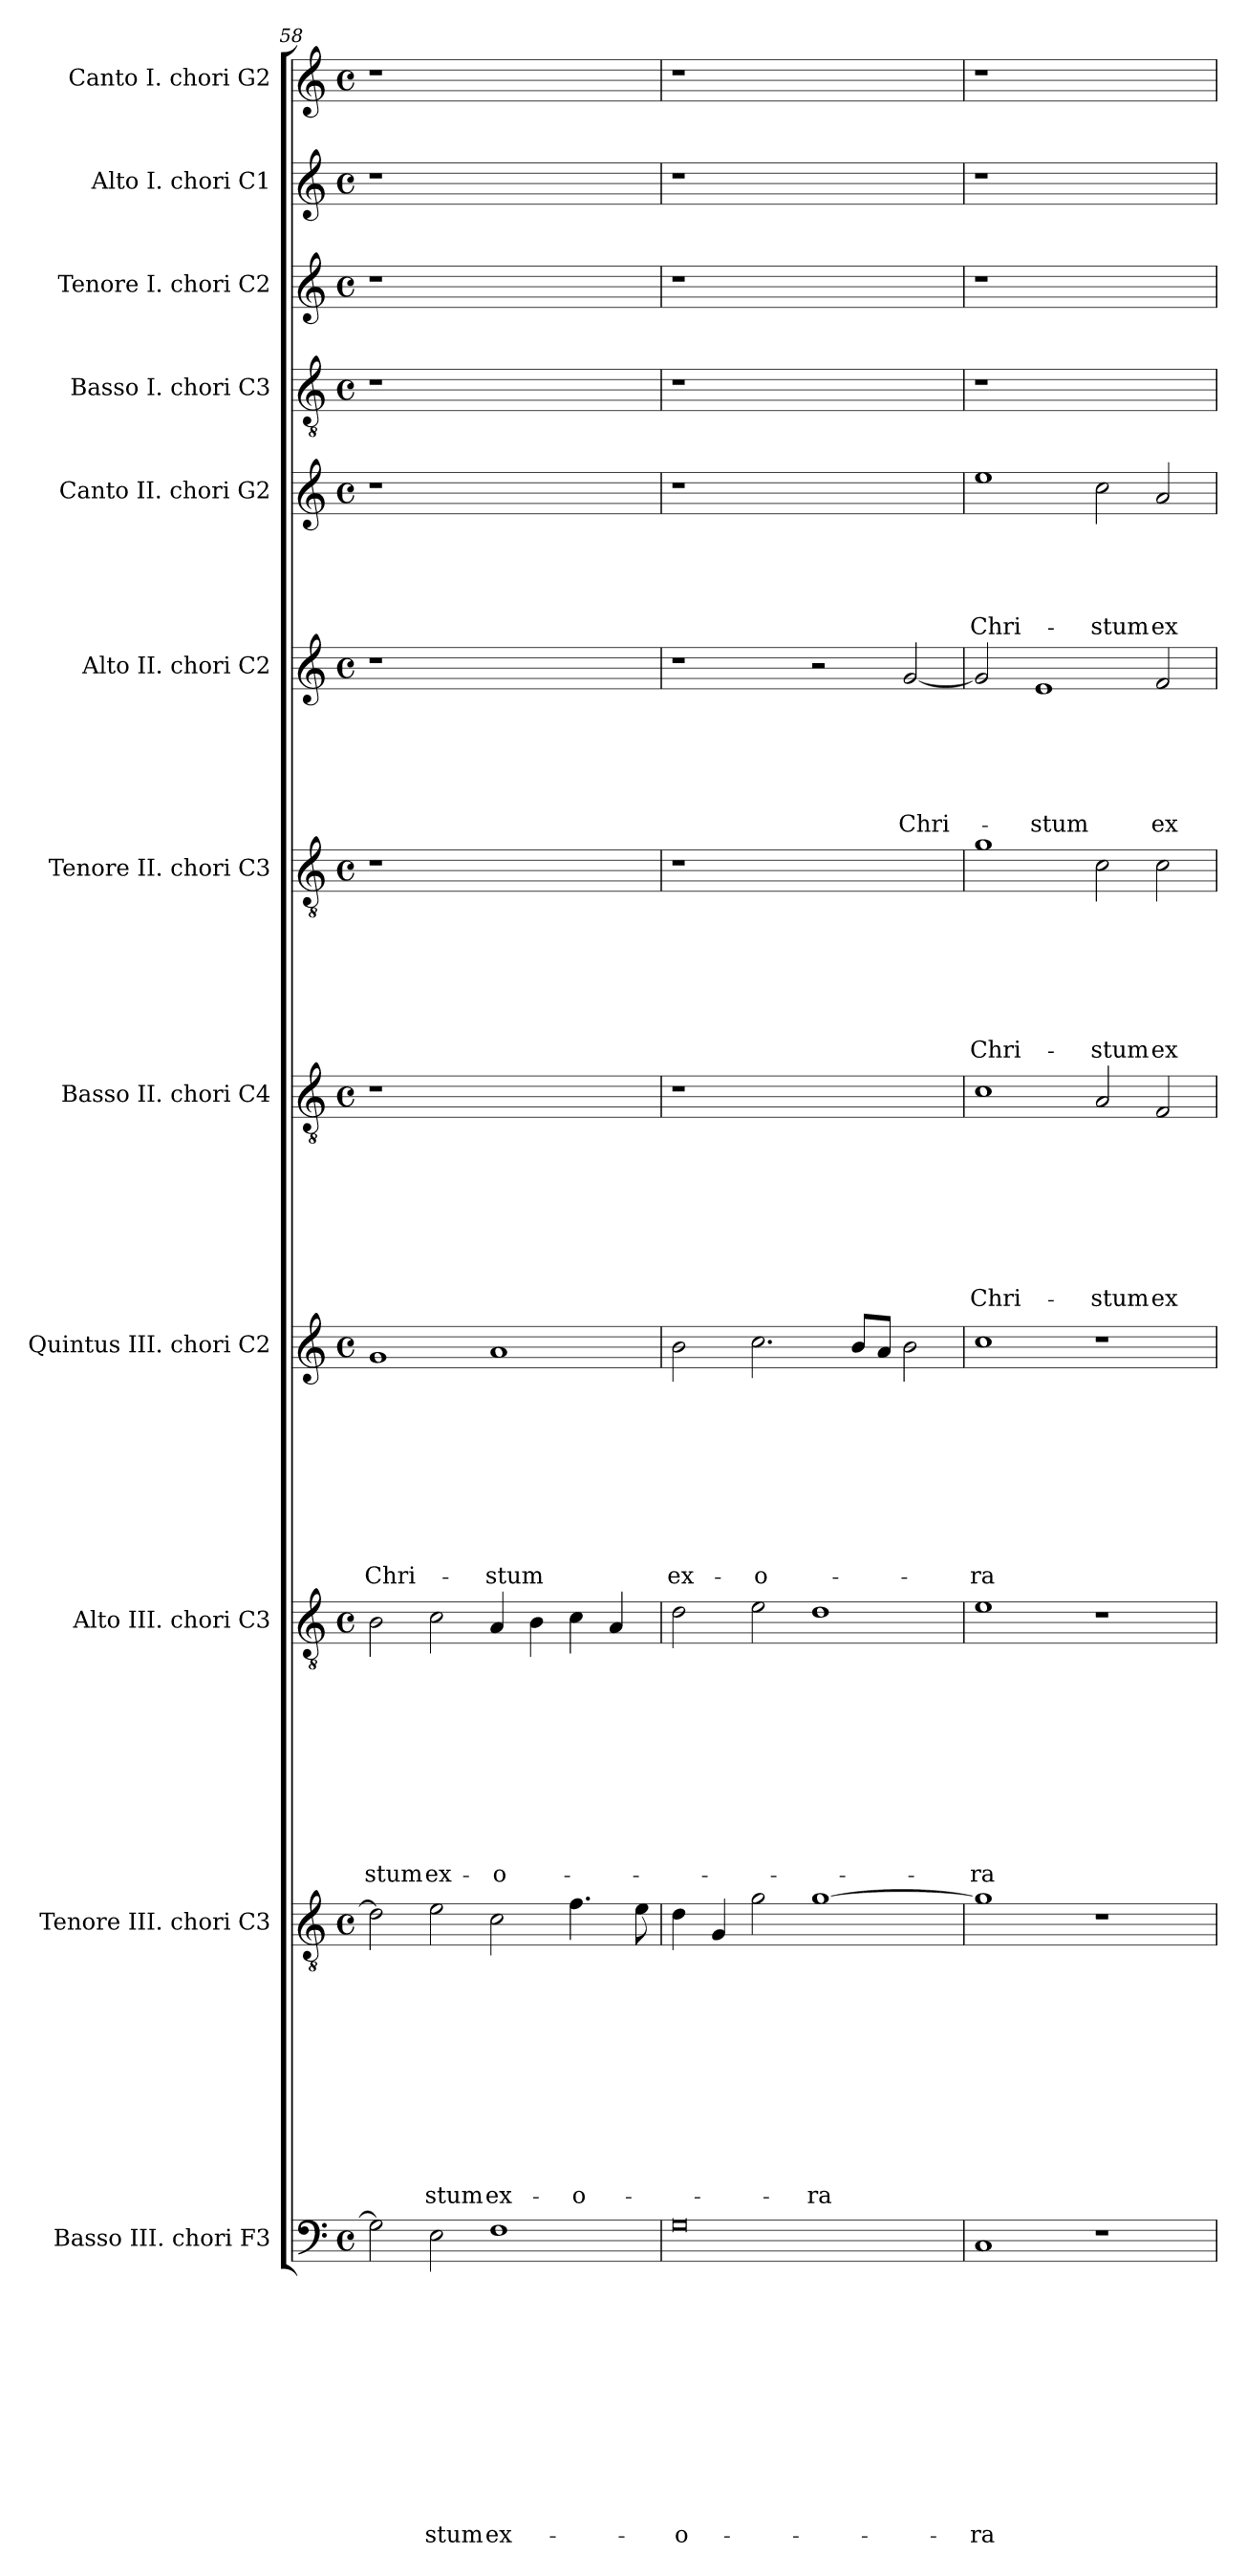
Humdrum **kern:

**kern	**text	**text	**text	**text	**text	**text	**text	**text	**text	**text	**text	**text	**kern	**text	**text	**text	**text	**text	**text	**text	**text	**text	**text	**text	**kern	**text	**text	**text	**text	**text	**text	**text	**text	**text	**text	**kern	**text	**text	**text	**text	**text	**text	**text	**text	**text	**kern	**text	**text	**text	**text	**text	**text	**text	**text	**kern	**text	**text	**text	**text	**text	**text	**text	**kern	**text	**text	**text	**text	**text	**text	**kern	**text	**text	**text	**text	**text	**kern	**kern	**kern	**kern
*part12	*part12	*part12	*part12	*part12	*part12	*part12	*part12	*part12	*part12	*part12	*part12	*part12	*part11	*part11	*part11	*part11	*part11	*part11	*part11	*part11	*part11	*part11	*part11	*part11	*part10	*part10	*part10	*part10	*part10	*part10	*part10	*part10	*part10	*part10	*part10	*part9	*part9	*part9	*part9	*part9	*part9	*part9	*part9	*part9	*part9	*part8	*part8	*part8	*part8	*part8	*part8	*part8	*part8	*part8	*part7	*part7	*part7	*part7	*part7	*part7	*part7	*part7	*part6	*part6	*part6	*part6	*part6	*part6	*part6	*part5	*part5	*part5	*part5	*part5	*part5	*part4	*part3	*part2	*part1
*staff12	*staff12	*staff12	*staff12	*staff12	*staff12	*staff12	*staff12	*staff12	*staff12	*staff12	*staff12	*staff12	*staff11	*staff11	*staff11	*staff11	*staff11	*staff11	*staff11	*staff11	*staff11	*staff11	*staff11	*staff11	*staff10	*staff10	*staff10	*staff10	*staff10	*staff10	*staff10	*staff10	*staff10	*staff10	*staff10	*staff9	*staff9	*staff9	*staff9	*staff9	*staff9	*staff9	*staff9	*staff9	*staff9	*staff8	*staff8	*staff8	*staff8	*staff8	*staff8	*staff8	*staff8	*staff8	*staff7	*staff7	*staff7	*staff7	*staff7	*staff7	*staff7	*staff7	*staff6	*staff6	*staff6	*staff6	*staff6	*staff6	*staff6	*staff5	*staff5	*staff5	*staff5	*staff5	*staff5	*staff4	*staff3	*staff2	*staff1
*I"Basso III. chori F3	*	*	*	*	*	*	*	*	*	*	*	*	*I"Tenore III. chori C3	*	*	*	*	*	*	*	*	*	*	*	*I"Alto III. chori C3	*	*	*	*	*	*	*	*	*	*	*I"Quintus  III. chori C2	*	*	*	*	*	*	*	*	*	*I"Basso II. chori C4	*	*	*	*	*	*	*	*	*I"Tenore II. chori C3	*	*	*	*	*	*	*	*I"Alto II. chori C2	*	*	*	*	*	*	*I"Canto II. chori G2	*	*	*	*	*	*I"Basso I. chori C3	*I"Tenore I. chori C2	*I"Alto I. chori C1	*I"Canto I. chori G2
*clefF4	*	*	*	*	*	*	*	*	*	*	*	*	*clefGv2	*	*	*	*	*	*	*	*	*	*	*	*clefGv2	*	*	*	*	*	*	*	*	*	*	*clefG2	*	*	*	*	*	*	*	*	*	*clefGv2	*	*	*	*	*	*	*	*	*clefGv2	*	*	*	*	*	*	*	*clefG2	*	*	*	*	*	*	*clefG2	*	*	*	*	*	*clefGv2	*clefG2	*clefG2	*clefG2
*k[]	*	*	*	*	*	*	*	*	*	*	*	*	*k[]	*	*	*	*	*	*	*	*	*	*	*	*k[]	*	*	*	*	*	*	*	*	*	*	*k[]	*	*	*	*	*	*	*	*	*	*k[]	*	*	*	*	*	*	*	*	*k[]	*	*	*	*	*	*	*	*k[]	*	*	*	*	*	*	*k[]	*	*	*	*	*	*k[]	*k[]	*k[]	*k[]
*C:	*	*	*	*	*	*	*	*	*	*	*	*	*C:	*	*	*	*	*	*	*	*	*	*	*	*C:	*	*	*	*	*	*	*	*	*	*	*C:	*	*	*	*	*	*	*	*	*	*C:	*	*	*	*	*	*	*	*	*C:	*	*	*	*	*	*	*	*C:	*	*	*	*	*	*	*C:	*	*	*	*	*	*C:	*C:	*C:	*C:
*M4/4	*	*	*	*	*	*	*	*	*	*	*	*	*M4/4	*	*	*	*	*	*	*	*	*	*	*	*M4/4	*	*	*	*	*	*	*	*	*	*	*M4/4	*	*	*	*	*	*	*	*	*	*M4/4	*	*	*	*	*	*	*	*	*M4/4	*	*	*	*	*	*	*	*M4/4	*	*	*	*	*	*	*M4/4	*	*	*	*	*	*M4/4	*M4/4	*M4/4	*M4/4
*met(c)	*	*	*	*	*	*	*	*	*	*	*	*	*met(c)	*	*	*	*	*	*	*	*	*	*	*	*met(c)	*	*	*	*	*	*	*	*	*	*	*met(c)	*	*	*	*	*	*	*	*	*	*met(c)	*	*	*	*	*	*	*	*	*met(c)	*	*	*	*	*	*	*	*met(c)	*	*	*	*	*	*	*met(c)	*	*	*	*	*	*met(c)	*met(c)	*met(c)	*met(c)
=58	=58	=58	=58	=58	=58	=58	=58	=58	=58	=58	=58	=58	=58	=58	=58	=58	=58	=58	=58	=58	=58	=58	=58	=58	=58	=58	=58	=58	=58	=58	=58	=58	=58	=58	=58	=58	=58	=58	=58	=58	=58	=58	=58	=58	=58	=58	=58	=58	=58	=58	=58	=58	=58	=58	=58	=58	=58	=58	=58	=58	=58	=58	=58	=58	=58	=58	=58	=58	=58	=58	=58	=58	=58	=58	=58	=58	=58	=58	=58
2G\]	.	.	.	.	.	.	.	.	.	.	.	.	2d\]	.	.	.	.	.	.	.	.	.	.	.	2B\	.	.	.	.	.	.	.	.	.	-stum	1g	.	.	.	.	.	.	.	.	Chri-	1r	.	.	.	.	.	.	.	.	1r	.	.	.	.	.	.	.	1r	.	.	.	.	.	.	1r	.	.	.	.	.	1r	1r	1r	1r
2E\	.	.	.	.	.	.	.	.	.	.	.	-stum	2e\	.	.	.	.	.	.	.	.	.	.	-stum	2c\	.	.	.	.	.	.	.	.	.	ex-	.	.	.	.	.	.	.	.	.	.	.	.	.	.	.	.	.	.	.	.	.	.	.	.	.	.	.	.	.	.	.	.	.	.	.	.	.	.	.	.	.	.	.	.
1F	.	.	.	.	.	.	.	.	.	.	.	ex-	2c\	.	.	.	.	.	.	.	.	.	.	ex-	4A/	.	.	.	.	.	.	.	.	.	-o-	1a	.	.	.	.	.	.	.	.	-stum	1ryy	.	.	.	.	.	.	.	.	1ryy	.	.	.	.	.	.	.	1ryy	.	.	.	.	.	.	1ryy	.	.	.	.	.	1ryy	1ryy	1ryy	1ryy
.	.	.	.	.	.	.	.	.	.	.	.	.	.	.	.	.	.	.	.	.	.	.	.	.	4B\	.	.	.	.	.	.	.	.	.	.	.	.	.	.	.	.	.	.	.	.	.	.	.	.	.	.	.	.	.	.	.	.	.	.	.	.	.	.	.	.	.	.	.	.	.	.	.	.	.	.	.	.	.	.
.	.	.	.	.	.	.	.	.	.	.	.	.	4.f\	.	.	.	.	.	.	.	.	.	.	-o-	4c\	.	.	.	.	.	.	.	.	.	.	.	.	.	.	.	.	.	.	.	.	.	.	.	.	.	.	.	.	.	.	.	.	.	.	.	.	.	.	.	.	.	.	.	.	.	.	.	.	.	.	.	.	.	.
.	.	.	.	.	.	.	.	.	.	.	.	.	.	.	.	.	.	.	.	.	.	.	.	.	4A/	.	.	.	.	.	.	.	.	.	.	.	.	.	.	.	.	.	.	.	.	.	.	.	.	.	.	.	.	.	.	.	.	.	.	.	.	.	.	.	.	.	.	.	.	.	.	.	.	.	.	.	.	.	.
.	.	.	.	.	.	.	.	.	.	.	.	.	8e\	.	.	.	.	.	.	.	.	.	.	.	.	.	.	.	.	.	.	.	.	.	.	.	.	.	.	.	.	.	.	.	.	.	.	.	.	.	.	.	.	.	.	.	.	.	.	.	.	.	.	.	.	.	.	.	.	.	.	.	.	.	.	.	.	.	.
=59	=59	=59	=59	=59	=59	=59	=59	=59	=59	=59	=59	=59	=59	=59	=59	=59	=59	=59	=59	=59	=59	=59	=59	=59	=59	=59	=59	=59	=59	=59	=59	=59	=59	=59	=59	=59	=59	=59	=59	=59	=59	=59	=59	=59	=59	=59	=59	=59	=59	=59	=59	=59	=59	=59	=59	=59	=59	=59	=59	=59	=59	=59	=59	=59	=59	=59	=59	=59	=59	=59	=59	=59	=59	=59	=59	=59	=59	=59	=59
0G	.	.	.	.	.	.	.	.	.	.	.	-o-	4d\	.	.	.	.	.	.	.	.	.	.	.	2d\	.	.	.	.	.	.	.	.	.	.	2b\	.	.	.	.	.	.	.	.	ex-	1r	.	.	.	.	.	.	.	.	1r	.	.	.	.	.	.	.	1r	.	.	.	.	.	.	1r	.	.	.	.	.	1r	1r	1r	1r
.	.	.	.	.	.	.	.	.	.	.	.	.	4G/	.	.	.	.	.	.	.	.	.	.	.	.	.	.	.	.	.	.	.	.	.	.	.	.	.	.	.	.	.	.	.	.	.	.	.	.	.	.	.	.	.	.	.	.	.	.	.	.	.	.	.	.	.	.	.	.	.	.	.	.	.	.	.	.	.	.
.	.	.	.	.	.	.	.	.	.	.	.	.	2g\	.	.	.	.	.	.	.	.	.	.	.	2e\	.	.	.	.	.	.	.	.	.	.	2.cc\	.	.	.	.	.	.	.	.	-o-	.	.	.	.	.	.	.	.	.	.	.	.	.	.	.	.	.	.	.	.	.	.	.	.	.	.	.	.	.	.	.	.	.	.
.	.	.	.	.	.	.	.	.	.	.	.	.	[1g	.	.	.	.	.	.	.	.	.	.	-ra	1d	.	.	.	.	.	.	.	.	.	.	.	.	.	.	.	.	.	.	.	.	1ryy	.	.	.	.	.	.	.	.	1ryy	.	.	.	.	.	.	.	2r	.	.	.	.	.	.	1ryy	.	.	.	.	.	1ryy	1ryy	1ryy	1ryy
.	.	.	.	.	.	.	.	.	.	.	.	.	.	.	.	.	.	.	.	.	.	.	.	.	.	.	.	.	.	.	.	.	.	.	.	8b/L	.	.	.	.	.	.	.	.	.	.	.	.	.	.	.	.	.	.	.	.	.	.	.	.	.	.	.	.	.	.	.	.	.	.	.	.	.	.	.	.	.	.	.
.	.	.	.	.	.	.	.	.	.	.	.	.	.	.	.	.	.	.	.	.	.	.	.	.	.	.	.	.	.	.	.	.	.	.	.	8a/J	.	.	.	.	.	.	.	.	.	.	.	.	.	.	.	.	.	.	.	.	.	.	.	.	.	.	.	.	.	.	.	.	.	.	.	.	.	.	.	.	.	.	.
.	.	.	.	.	.	.	.	.	.	.	.	.	.	.	.	.	.	.	.	.	.	.	.	.	.	.	.	.	.	.	.	.	.	.	.	2b\	.	.	.	.	.	.	.	.	.	.	.	.	.	.	.	.	.	.	.	.	.	.	.	.	.	.	[2g/	.	.	.	.	.	Chri-	.	.	.	.	.	.	.	.	.	.
!!LO:PB:g=z
=60	=60	=60	=60	=60	=60	=60	=60	=60	=60	=60	=60	=60	=60	=60	=60	=60	=60	=60	=60	=60	=60	=60	=60	=60	=60	=60	=60	=60	=60	=60	=60	=60	=60	=60	=60	=60	=60	=60	=60	=60	=60	=60	=60	=60	=60	=60	=60	=60	=60	=60	=60	=60	=60	=60	=60	=60	=60	=60	=60	=60	=60	=60	=60	=60	=60	=60	=60	=60	=60	=60	=60	=60	=60	=60	=60	=60	=60	=60	=60
1C	.	.	.	.	.	.	.	.	.	.	.	-ra	1g]	.	.	.	.	.	.	.	.	.	.	.	1e	.	.	.	.	.	.	.	.	.	-ra	1cc	.	.	.	.	.	.	.	.	-ra	1c	.	.	.	.	.	.	.	Chri-	1g	.	.	.	.	.	.	Chri-	2g/]	.	.	.	.	.	.	1ee	.	.	.	.	Chri-	1r	1r	1r	1r
.	.	.	.	.	.	.	.	.	.	.	.	.	.	.	.	.	.	.	.	.	.	.	.	.	.	.	.	.	.	.	.	.	.	.	.	.	.	.	.	.	.	.	.	.	.	.	.	.	.	.	.	.	.	.	.	.	.	.	.	.	.	.	1e	.	.	.	.	.	-stum	.	.	.	.	.	.	.	.	.	.
1r	.	.	.	.	.	.	.	.	.	.	.	.	1r	.	.	.	.	.	.	.	.	.	.	.	1r	.	.	.	.	.	.	.	.	.	.	1r	.	.	.	.	.	.	.	.	.	2A/	.	.	.	.	.	.	.	-stum	2c\	.	.	.	.	.	.	-stum	.	.	.	.	.	.	.	2cc\	.	.	.	.	-stum	1ryy	1ryy	1ryy	1ryy
.	.	.	.	.	.	.	.	.	.	.	.	.	.	.	.	.	.	.	.	.	.	.	.	.	.	.	.	.	.	.	.	.	.	.	.	.	.	.	.	.	.	.	.	.	.	2F/	.	.	.	.	.	.	.	ex-	2c\	.	.	.	.	.	.	ex-	2f/	.	.	.	.	.	ex-	2a/	.	.	.	.	ex-	.	.	.	.
=	=	=	=	=	=	=	=	=	=	=	=	=	=	=	=	=	=	=	=	=	=	=	=	=	=	=	=	=	=	=	=	=	=	=	=	=	=	=	=	=	=	=	=	=	=	=	=	=	=	=	=	=	=	=	=	=	=	=	=	=	=	=	=	=	=	=	=	=	=	=	=	=	=	=	=	=	=	=	=
*-	*-	*-	*-	*-	*-	*-	*-	*-	*-	*-	*-	*-	*-	*-	*-	*-	*-	*-	*-	*-	*-	*-	*-	*-	*-	*-	*-	*-	*-	*-	*-	*-	*-	*-	*-	*-	*-	*-	*-	*-	*-	*-	*-	*-	*-	*-	*-	*-	*-	*-	*-	*-	*-	*-	*-	*-	*-	*-	*-	*-	*-	*-	*-	*-	*-	*-	*-	*-	*-	*-	*-	*-	*-	*-	*-	*-	*-	*-	*-
